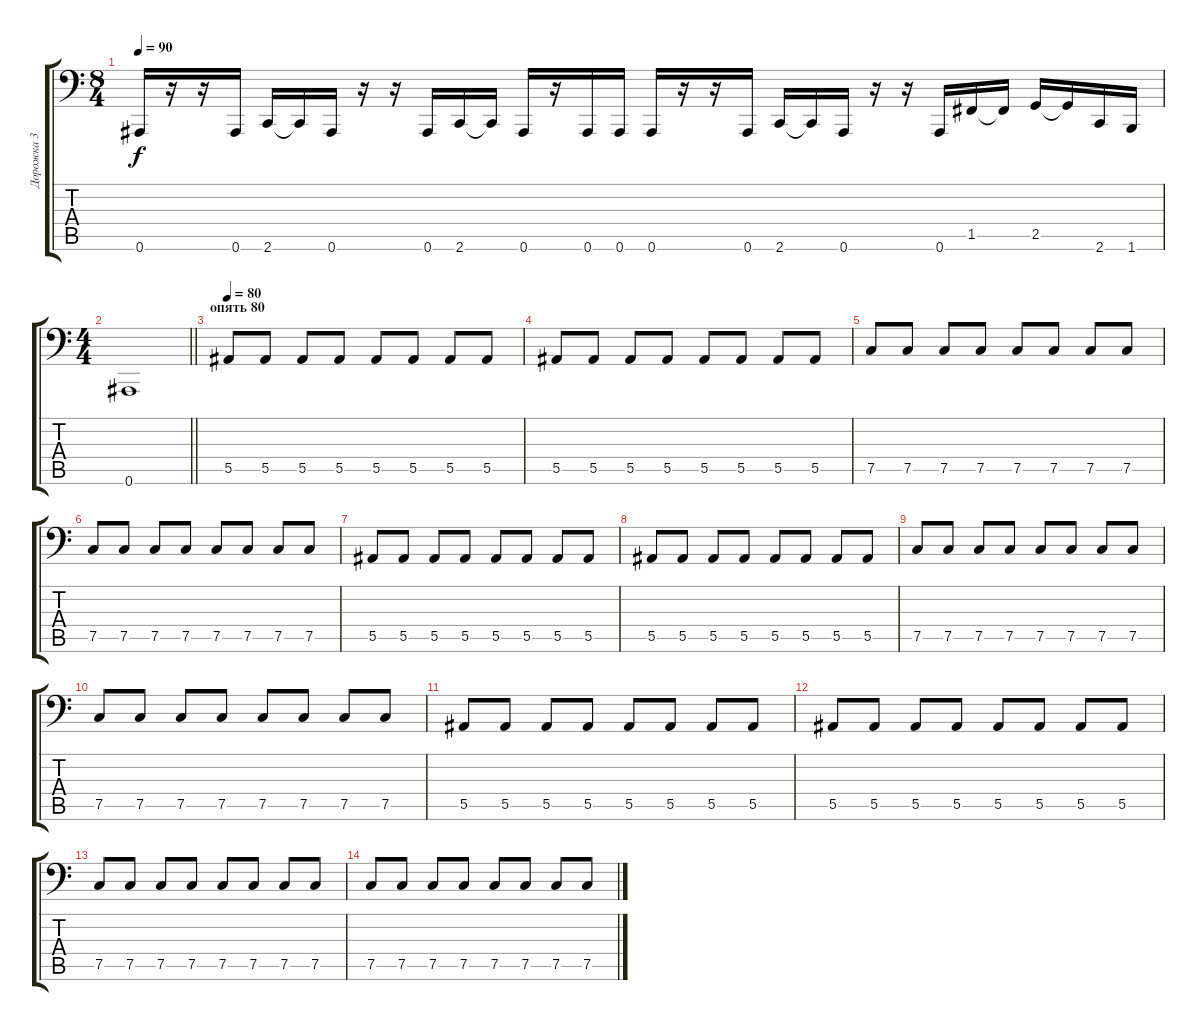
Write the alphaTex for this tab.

\track ("Дорожка 3" "Дорожка 3") {instrument electricbassfinger}
\staff {score tabs}
\tuning (Db3 G2 Eb2 Bb1 F1 Bb0) {hide}
\ts (8 4)
\tempo 90
\clef f4
\ks c
0.6.16{dy f} r.16 r.16 0.6.16 2.6.16 2.6{t}.16 0.6.16 r.16 r.16 0.6.16 2.6.16 2.6{t}.16 0.6.16 r.16 0.6.16 0.6.16 0.6.16 r.16 r.16 0.6.16 2.6.16 2.6{t}.16 0.6.16 r.16 r.16 0.6.16 1.5.16 1.5{t}.16 2.5.16 2.5{t}.16 2.6.16 1.6.16 |
\ts (4 4)
\barLineRight lightlight
0.6.1 |
\section ("" "опять 80")
\tempo 80
5.5.8 5.5.8 5.5.8 5.5.8 5.5.8 5.5.8 5.5.8 5.5.8 |
5.5.8 5.5.8 5.5.8 5.5.8 5.5.8 5.5.8 5.5.8 5.5.8 |
7.5.8 7.5.8 7.5.8 7.5.8 7.5.8 7.5.8 7.5.8 7.5.8 |
7.5.8 7.5.8 7.5.8 7.5.8 7.5.8 7.5.8 7.5.8 7.5.8 |
5.5.8 5.5.8 5.5.8 5.5.8 5.5.8 5.5.8 5.5.8 5.5.8 |
5.5.8 5.5.8 5.5.8 5.5.8 5.5.8 5.5.8 5.5.8 5.5.8 |
7.5.8 7.5.8 7.5.8 7.5.8 7.5.8 7.5.8 7.5.8 7.5.8 |
7.5.8 7.5.8 7.5.8 7.5.8 7.5.8 7.5.8 7.5.8 7.5.8 |
5.5.8 5.5.8 5.5.8 5.5.8 5.5.8 5.5.8 5.5.8 5.5.8 |
5.5.8 5.5.8 5.5.8 5.5.8 5.5.8 5.5.8 5.5.8 5.5.8 |
7.5.8 7.5.8 7.5.8 7.5.8 7.5.8 7.5.8 7.5.8 7.5.8 |
7.5.8 7.5.8 7.5.8 7.5.8 7.5.8 7.5.8 7.5.8 7.5.8
